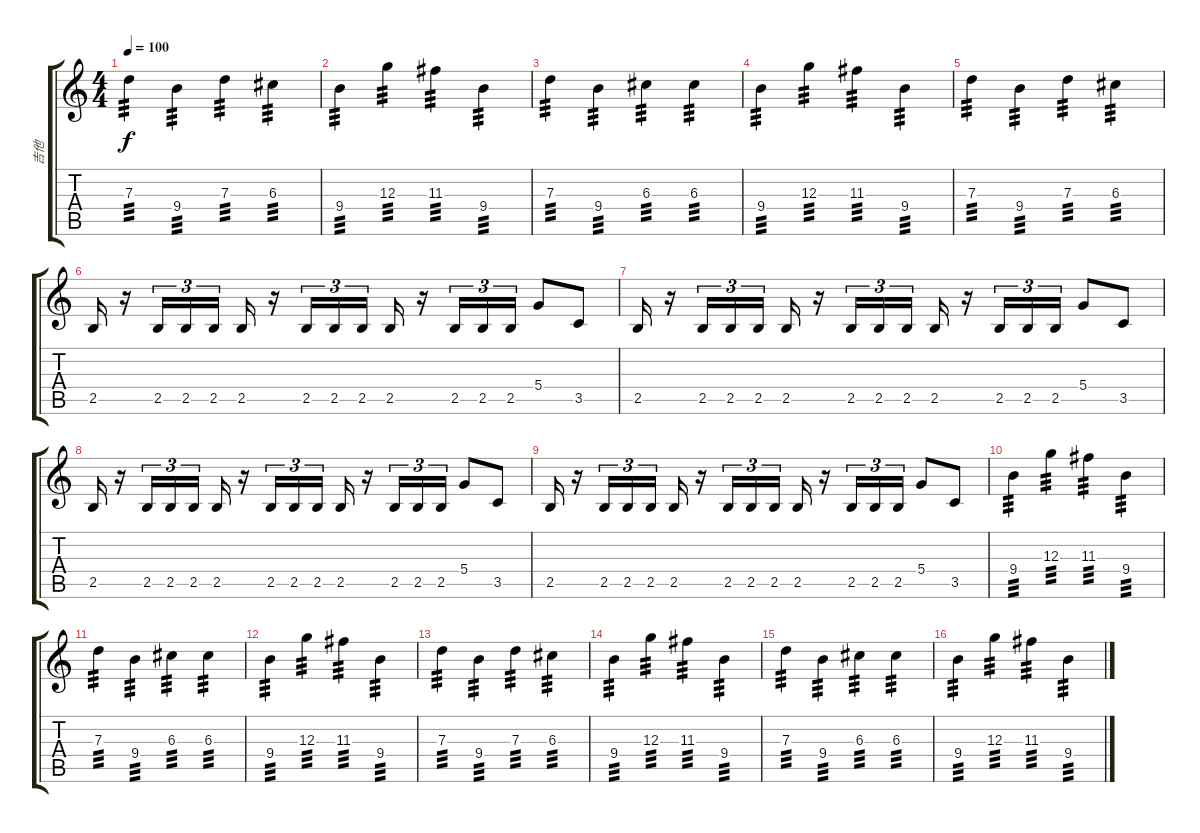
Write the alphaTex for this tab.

\track ("吉他" "吉他") {instrument overdrivenguitar}
\staff {score tabs}
\tuning (E4 B3 G3 D3 A2 E2) {hide}
\ts (4 4)
\tempo 100
\clef g2
\ks c
7.3.4{tp 3 dy f} 9.4.4{tp 3} 7.3.4{tp 3} 6.3.4{tp 3} |
9.4.4{tp 3} 12.3.4{tp 3} 11.3.4{tp 3} 9.4.4{tp 3} |
7.3.4{tp 3} 9.4.4{tp 3} 6.3.4{tp 3} 6.3.4{tp 3} |
9.4.4{tp 3} 12.3.4{tp 3} 11.3.4{tp 3} 9.4.4{tp 3} |
7.3.4{tp 3} 9.4.4{tp 3} 7.3.4{tp 3} 6.3.4{tp 3} |
2.5.16 r.16 2.5.16{tu (3 2)} 2.5.16{tu (3 2)} 2.5.16{tu (3 2)} 2.5.16 r.16 2.5.16{tu (3 2)} 2.5.16{tu (3 2)} 2.5.16{tu (3 2)} 2.5.16 r.16 2.5.16{tu (3 2)} 2.5.16{tu (3 2)} 2.5.16{tu (3 2)} 5.4.8 3.5.8 |
2.5.16 r.16 2.5.16{tu (3 2)} 2.5.16{tu (3 2)} 2.5.16{tu (3 2)} 2.5.16 r.16 2.5.16{tu (3 2)} 2.5.16{tu (3 2)} 2.5.16{tu (3 2)} 2.5.16 r.16 2.5.16{tu (3 2)} 2.5.16{tu (3 2)} 2.5.16{tu (3 2)} 5.4.8 3.5.8 |
2.5.16 r.16 2.5.16{tu (3 2)} 2.5.16{tu (3 2)} 2.5.16{tu (3 2)} 2.5.16 r.16 2.5.16{tu (3 2)} 2.5.16{tu (3 2)} 2.5.16{tu (3 2)} 2.5.16 r.16 2.5.16{tu (3 2)} 2.5.16{tu (3 2)} 2.5.16{tu (3 2)} 5.4.8 3.5.8 |
2.5.16 r.16 2.5.16{tu (3 2)} 2.5.16{tu (3 2)} 2.5.16{tu (3 2)} 2.5.16 r.16 2.5.16{tu (3 2)} 2.5.16{tu (3 2)} 2.5.16{tu (3 2)} 2.5.16 r.16 2.5.16{tu (3 2)} 2.5.16{tu (3 2)} 2.5.16{tu (3 2)} 5.4.8 3.5.8 |
9.4.4{tp 3} 12.3.4{tp 3} 11.3.4{tp 3} 9.4.4{tp 3} |
7.3.4{tp 3} 9.4.4{tp 3} 6.3.4{tp 3} 6.3.4{tp 3} |
9.4.4{tp 3} 12.3.4{tp 3} 11.3.4{tp 3} 9.4.4{tp 3} |
7.3.4{tp 3} 9.4.4{tp 3} 7.3.4{tp 3} 6.3.4{tp 3} |
9.4.4{tp 3} 12.3.4{tp 3} 11.3.4{tp 3} 9.4.4{tp 3} |
7.3.4{tp 3} 9.4.4{tp 3} 6.3.4{tp 3} 6.3.4{tp 3} |
9.4.4{tp 3} 12.3.4{tp 3} 11.3.4{tp 3} 9.4.4{tp 3}
